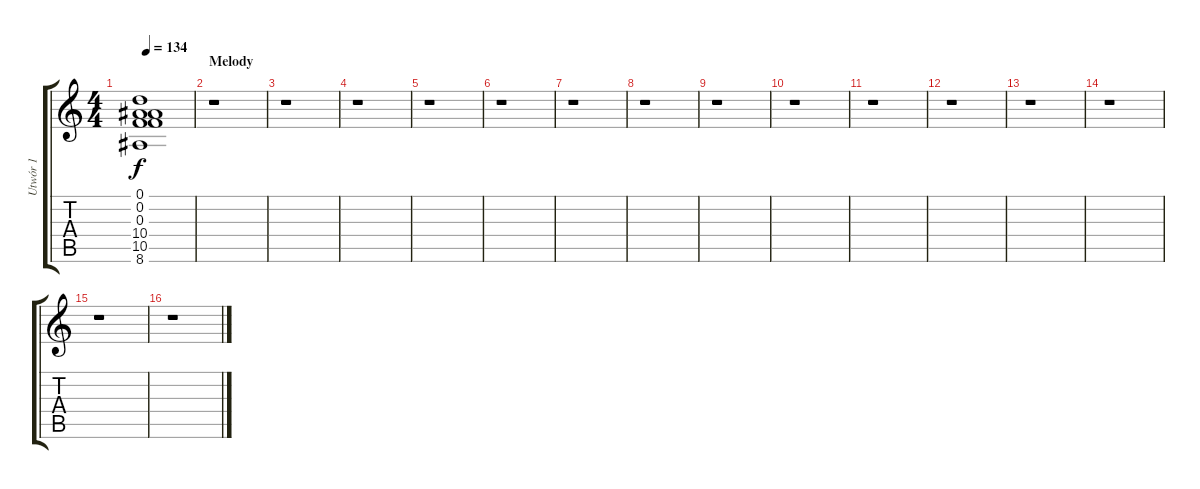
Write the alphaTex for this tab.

\track ("Utwór 1" "Utwór 1") {instrument acousticguitarnylon}
\staff {score tabs}
\tuning (D4 A3 F3 C3 G2 D2) {hide}
\ts (4 4)
\tempo 134
\clef g2
\ks c
(0.1{t} 0.2{t} 0.3{t} 10.4{t} 10.5{t} 8.6{t}).1{dy f} |
\section ("" "Melody")
r.1 |
r.1 |
r.1 |
r.1 |
r.1 |
r.1 |
r.1 |
r.1 |
r.1 |
r.1 |
r.1 |
r.1 |
r.1 |
r.1 |
r.1
